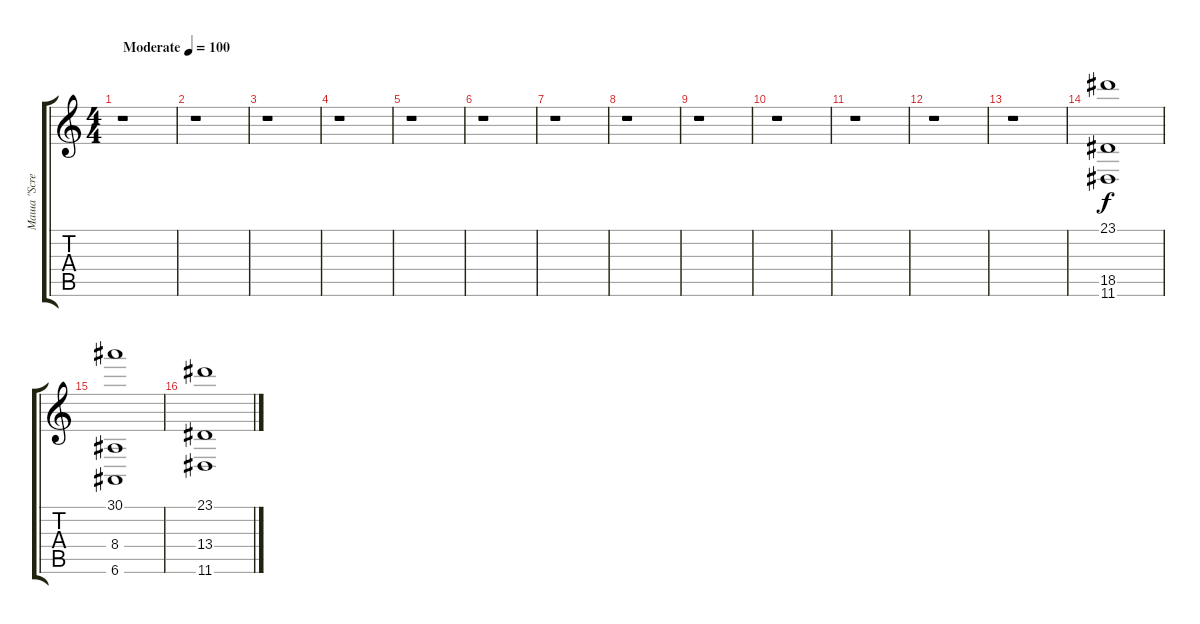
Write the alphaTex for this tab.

\track ("Маша \"Scream\"" "Маша \"Scre") {instrument stringensemble1}
\staff {score tabs}
\tuning (E4 B3 G3 D3 A2 E2) {hide}
\ts (4 4)
\tempo (100 "Moderate")
\clef g2
\ks c
r.1{dy f instrument stringensemble1} |
r.1 |
r.1 |
r.1 |
r.1 |
r.1 |
r.1 |
r.1 |
r.1 |
r.1 |
r.1 |
r.1 |
r.1 |
(23.1 18.5 11.6).1 |
(30.1 8.4 6.6).1 |
(23.1 13.4 11.6).1
